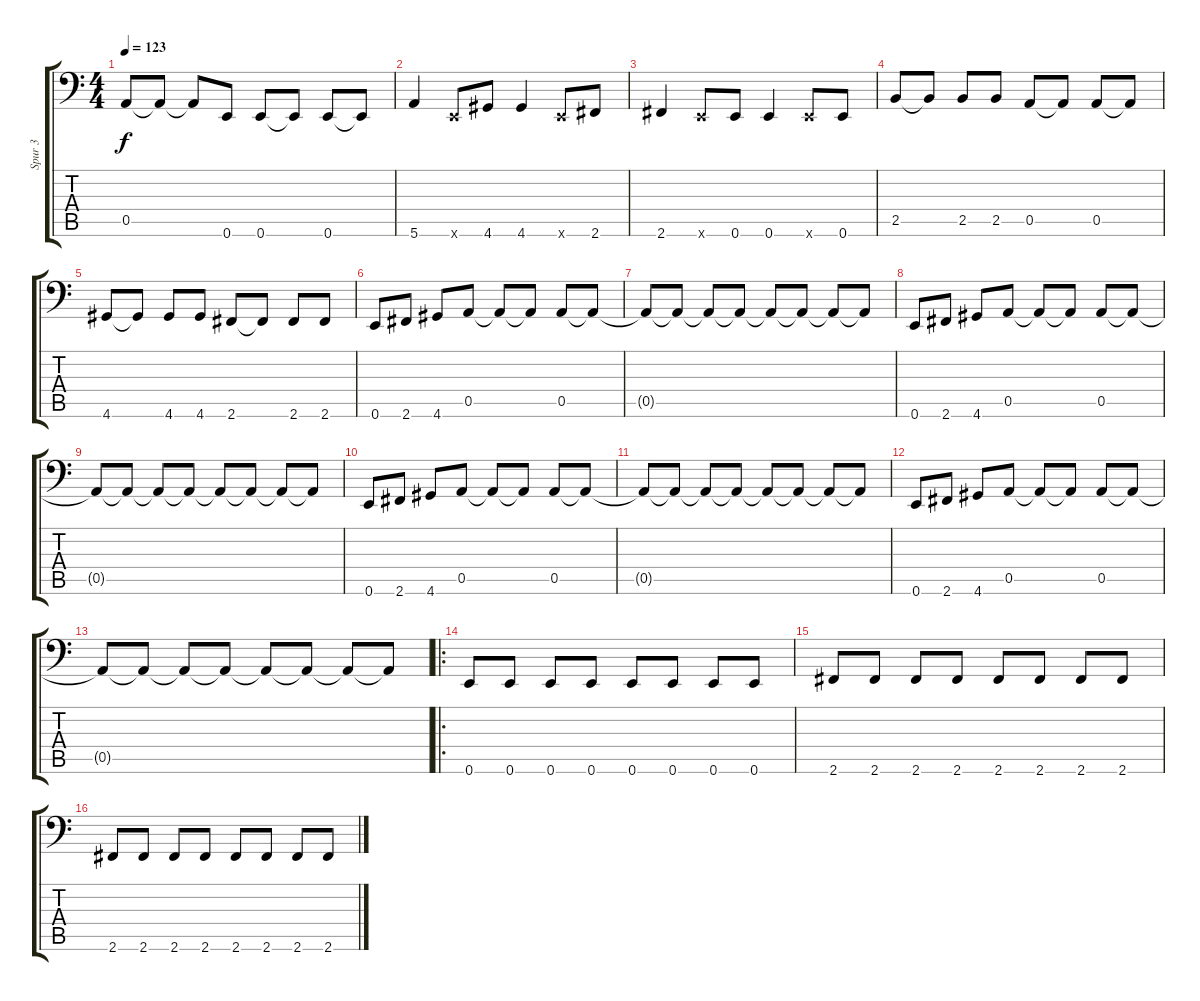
\track ("Spur 3" "Spur 3") {instrument electricbasspick}
\staff {score tabs}
\tuning (E3 B2 G2 D2 A1 E1) {hide}
\ts (4 4)
\tempo 123
\clef f4
\ks c
0.5.8{dy f} 0.5{t}.8 0.5{t}.8 0.6.8 0.6.8 0.6{t}.8 0.6.8 0.6{t}.8 |
\section ("" "")
5.6.4 0.6{x}.8 4.6.8 4.6.4 0.6{x}.8 2.6.8 |
2.6.4 0.6{x}.8 0.6.8 0.6.4 0.6{x}.8 0.6.8 |
2.5.8 2.5{t}.8 2.5.8 2.5.8 0.5.8 0.5{t}.8 0.5.8 0.5{t}.8 |
4.6.8 4.6{t}.8 4.6.8 4.6.8 2.6.8 2.6{t}.8 2.6.8 2.6.8 |
\section ("" "")
0.6.8 2.6.8 4.6.8 0.5.8 0.5{t}.8 0.5{t}.8 0.5.8 0.5{t}.8 |
0.5{t}.8 0.5{t}.8 0.5{t}.8 0.5{t}.8 0.5{t}.8 0.5{t}.8 0.5{t}.8 0.5{t}.8 |
0.6.8 2.6.8 4.6.8 0.5.8 0.5{t}.8 0.5{t}.8 0.5.8 0.5{t}.8 |
0.5{t}.8 0.5{t}.8 0.5{t}.8 0.5{t}.8 0.5{t}.8 0.5{t}.8 0.5{t}.8 0.5{t}.8 |
0.6.8 2.6.8 4.6.8 0.5.8 0.5{t}.8 0.5{t}.8 0.5.8 0.5{t}.8 |
0.5{t}.8 0.5{t}.8 0.5{t}.8 0.5{t}.8 0.5{t}.8 0.5{t}.8 0.5{t}.8 0.5{t}.8 |
0.6.8 2.6.8 4.6.8 0.5.8 0.5{t}.8 0.5{t}.8 0.5.8 0.5{t}.8 |
0.5{t}.8 0.5{t}.8 0.5{t}.8 0.5{t}.8 0.5{t}.8 0.5{t}.8 0.5{t}.8 0.5{t}.8 |
\ro
\section ("" "")
0.6.8 0.6.8 0.6.8 0.6.8 0.6.8 0.6.8 0.6.8 0.6.8 |
2.6.8 2.6.8 2.6.8 2.6.8 2.6.8 2.6.8 2.6.8 2.6.8 |
2.6.8 2.6.8 2.6.8 2.6.8 2.6.8 2.6.8 2.6.8 2.6.8
